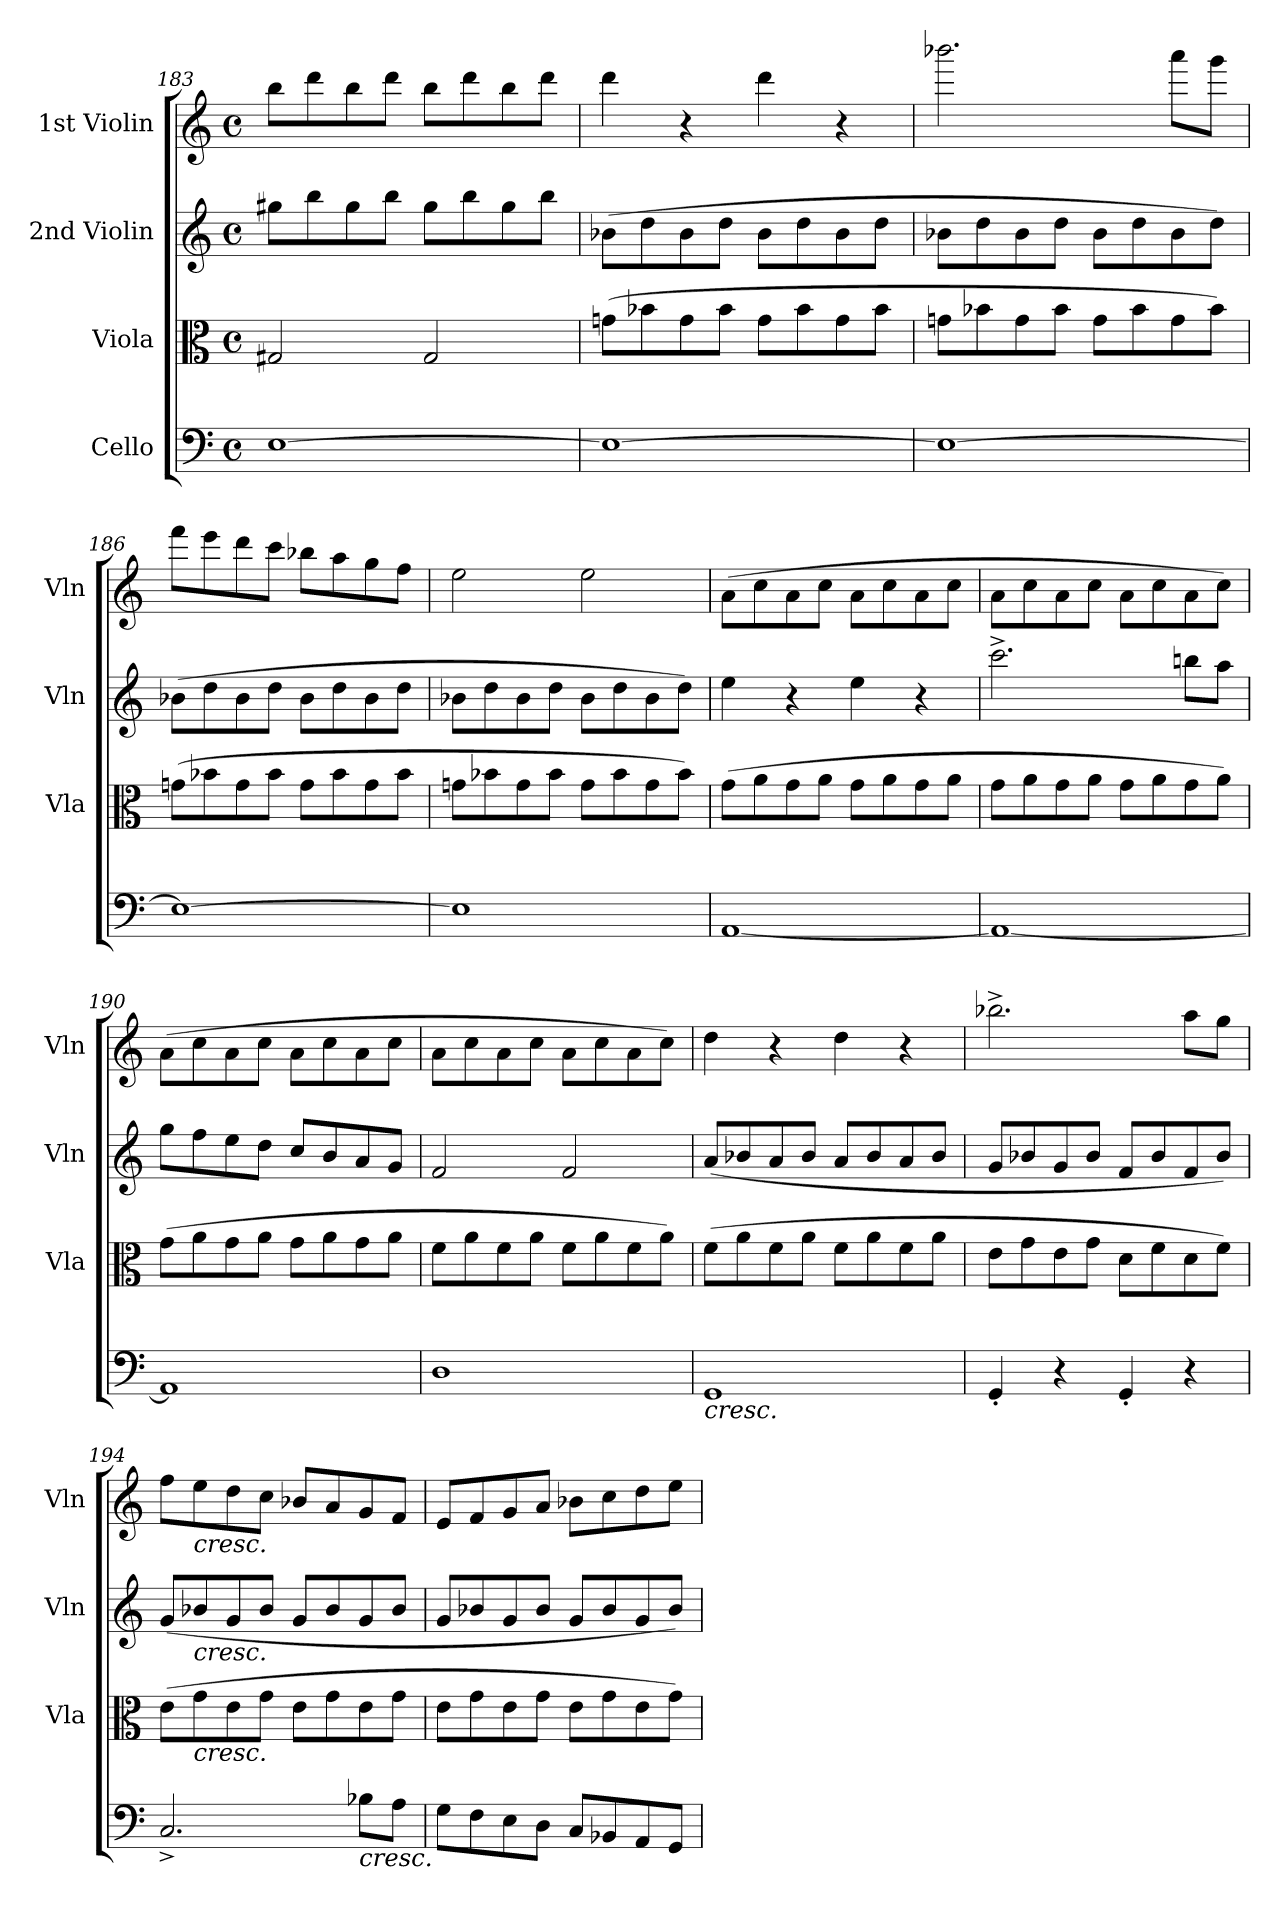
**kern	**kern	**kern	**kern
*part4	*part3	*part2	*part1
*staff4	*staff3	*staff2	*staff1
*I"Cello	*I"Viola	*I"2nd Violin	*I"1st Violin
*	*I'Vla	*I'Vln	*I'Vln
*clefF4	*clefC3	*clefG2	*clefG2
*k[]	*k[]	*k[]	*k[]
*C:	*C:	*C:	*C:
*M4/4	*M4/4	*M4/4	*M4/4
*met(c)	*met(c)	*met(c)	*met(c)
=183	=183	=183	=183
[1E	2G#X	8gg#XL	8bbL
.	.	8bb	8ddd
.	.	8gg#	8bb
.	.	8bbJ	8dddJ
.	2G#	8gg#L	8bbL
.	.	8bb	8ddd
.	.	8gg#	8bb
.	.	8bbJ	8dddJ
=184	=184	=184	=184
1E_	(8gnL	(8b-XL	4ddd
.	8b-X	8dd	.
.	8g	8b-	4r
.	8b-J	8ddJ	.
.	8gL	8b-L	4ddd
.	8b-	8dd	.
.	8g	8b-	4r
.	8b-J	8ddJ	.
=185	=185	=185	=185
1E_	8gnL	8b-XL	2.bbb-X
.	8b-X	8dd	.
.	8g	8b-	.
.	8b-J	8ddJ	.
.	8gL	8b-L	.
.	8b-	8dd	.
.	8g	8b-	8aaaL
.	8b-J)	8ddJ)	8gggJ
=186	=186	=186	=186
1E_	(8gnL	(8b-XL	8fffL
.	8b-X	8dd	8eee
.	8g	8b-	8ddd
.	8b-J	8ddJ	8cccJ
.	8gL	8b-L	8bb-XL
.	8b-	8dd	8aa
.	8g	8b-	8gg
.	8b-J	8ddJ	8ffJ
=187	=187	=187	=187
1E]	8gnL	8b-XL	2ee
.	8b-X	8dd	.
.	8g	8b-	.
.	8b-J	8ddJ	.
.	8gL	8b-L	2ee
.	8b-	8dd	.
.	8g	8b-	.
.	8b-J)	8ddJ)	.
=188	=188	=188	=188
[1AA	(8gL	4ee	(8aL
.	8a	.	8cc
.	8g	4r	8a
.	8aJ	.	8ccJ
.	8gL	4ee	8aL
.	8a	.	8cc
.	8g	4r	8a
.	8aJ	.	8ccJ
=189	=189	=189	=189
1AA_	8gL	2.ccc^	8aL
.	8a	.	8cc
.	8g	.	8a
.	8aJ	.	8ccJ
.	8gL	.	8aL
.	8a	.	8cc
.	8g	8bbnL	8a
.	8aJ)	8aaJ	8ccJ)
=190	=190	=190	=190
1AA]	(8gL	8ggL	(8aL
.	8a	8ff	8cc
.	8g	8ee	8a
.	8aJ	8ddJ	8ccJ
.	8gL	8ccL	8aL
.	8a	8b	8cc
.	8g	8a	8a
.	8aJ	8gJ	8ccJ
=191	=191	=191	=191
1D	8fL	2f	8aL
.	8a	.	8cc
.	8f	.	8a
.	8aJ	.	8ccJ
.	8fL	2f	8aL
.	8a	.	8cc
.	8f	.	8a
.	8aJ)	.	8ccJ)
=192	=192	=192	=192
!LO:TX:b:i:t=cresc.	!	!	!
1GG	(8fL	(8aL	4dd
.	8a	8b-X	.
.	8f	8a	4r
.	8aJ	8b-J	.
.	8fL	8aL	4dd
.	8a	8b-	.
.	8f	8a	4r
.	8aJ	8b-J	.
=193	=193	=193	=193
4GG'	8eL	8gL	2.bb-X^
.	8g	8b-X	.
4r	8e	8g	.
.	8gJ	8b-J	.
4GG'	8dL	8fL	.
.	8f	8b-	.
4r	8d	8f	8aaL
.	8fJ)	8b-J)	8ggJ
=194	=194	=194	=194
2.C^	(8eL	(8gL	8ffL
!	!	!	!LO:TX:b:i:t=cresc.
!	!	!LO:TX:b:i:t=cresc.	!
!	!LO:TX:b:i:t=cresc.	!	!
.	8g	8b-X	8ee
.	8e	8g	8dd
.	8gJ	8b-J	8ccJ
.	8eL	8gL	8b-XL
.	8g	8b-	8a
!LO:TX:b:i:t=cresc.	!	!	!
8B-XL	8e	8g	8g
8AJ	8gJ	8b-J	8fJ
=195	=195	=195	=195
8GL	8eL	8gL	8eL
8F	8g	8b-X	8f
8E	8e	8g	8g
8DJ	8gJ	8b-J	8aJ
8CL	8eL	8gL	8b-XL
8BB-X	8g	8b-	8cc
8AA	8e	8g	8dd
8GGJ	8gJ)	8b-J)	8eeJ
=	=	=	=
*-	*-	*-	*-
